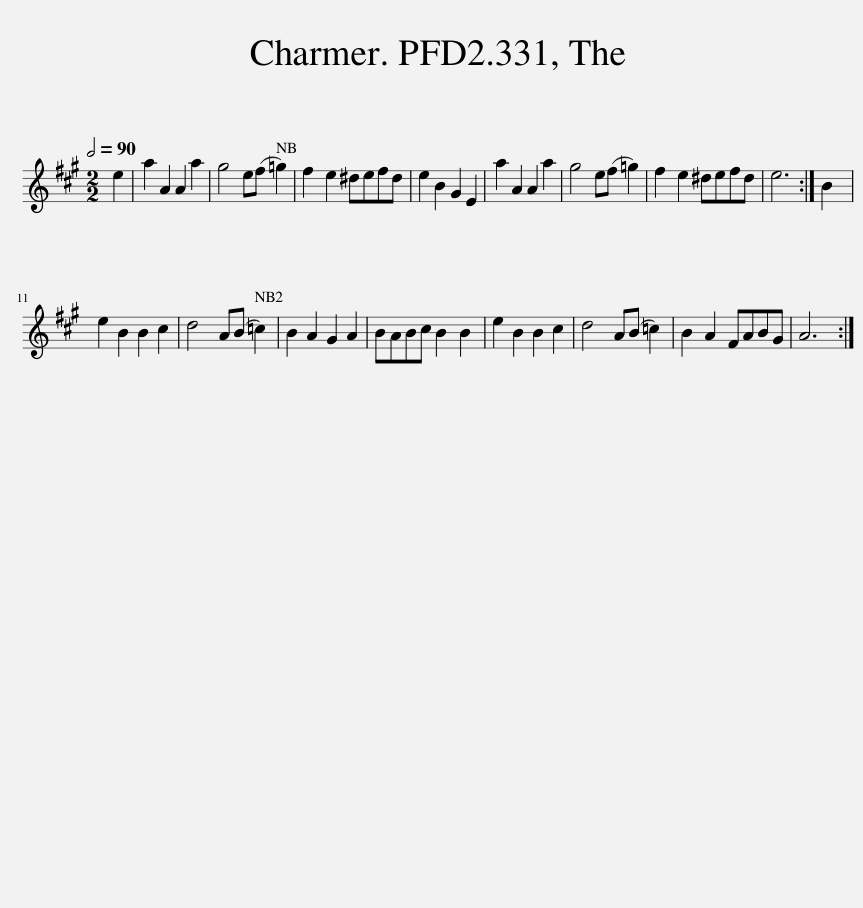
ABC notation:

X:1
L:1/8
Q:1/2=90
M:2/2
I:linebreak $
K:A
V:1 treble
V:1
 e2 | a2 A2 A2 a2 | g4 e(f =g2) | f2 e2 ^defd | e2 B2 G2 E2 | %5
 a2 A2 A2 a2 | g4 e(f =g2) | f2 e2 ^defd | e6 :| B2 |$ %10
 e2 B2 B2 c2 | d4 A(B =c2) | B2 A2 G2 A2 | BABc B2 B2 | e2 B2 B2 c2 | %15
 d4 A(B =c2) | B2 A2 FABG | A6 :| %18
